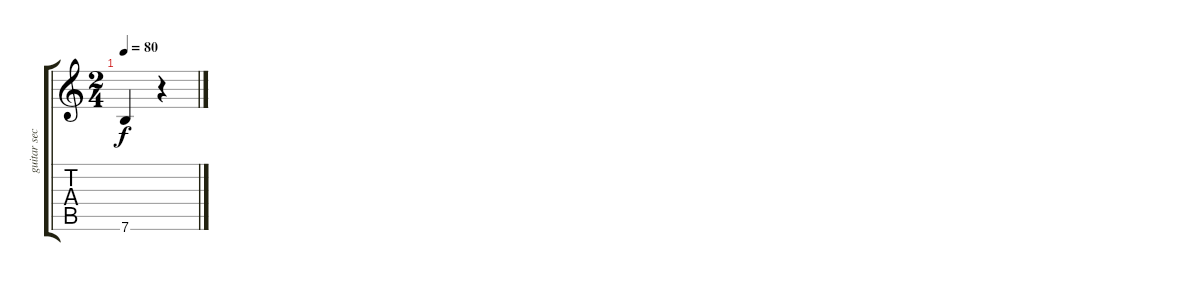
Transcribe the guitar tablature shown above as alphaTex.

\track ("guitar secunda" "guitar sec") {instrument overdrivenguitar}
\staff {score tabs}
\tuning (E4 B3 G3 D3 A2 E2) {hide}
\ts (2 4)
\tempo 80
\clef g2
\ks c
7.6{t}.4{dy f} r.4
